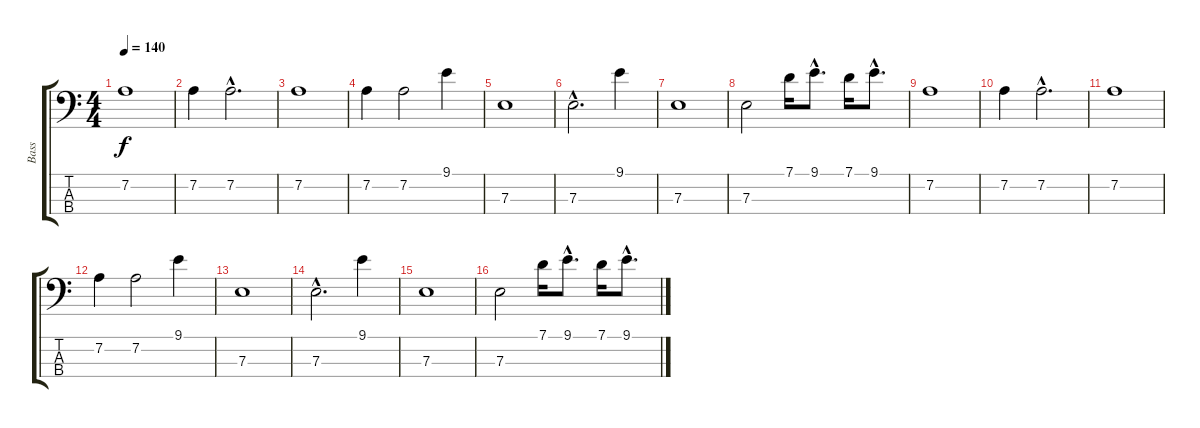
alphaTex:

\track ("Bass" "Bass") {instrument fretlessbass}
\staff {score tabs}
\tuning (G2 D2 A1 E1) {hide}
\ts (4 4)
\tempo 140
\clef f4
\ks c
7.2.1{dy f volume 12 instrument fretlessbass} |
7.2.4 7.2{hac}.2{d} |
7.2.1 |
7.2.4 7.2.2 9.1.4 |
7.3.1 |
7.3{hac}.2{d} 9.1.4 |
7.3.1 |
7.3.2 7.1.16 9.1{hac}.8{d} 7.1.16 9.1{hac}.8{d} |
7.2.1 |
7.2.4 7.2{hac}.2{d} |
7.2.1 |
7.2.4 7.2.2 9.1.4 |
7.3.1 |
7.3{hac}.2{d} 9.1.4 |
7.3.1 |
7.3.2 7.1.16 9.1{hac}.8{d} 7.1.16 9.1{hac}.8{d}
